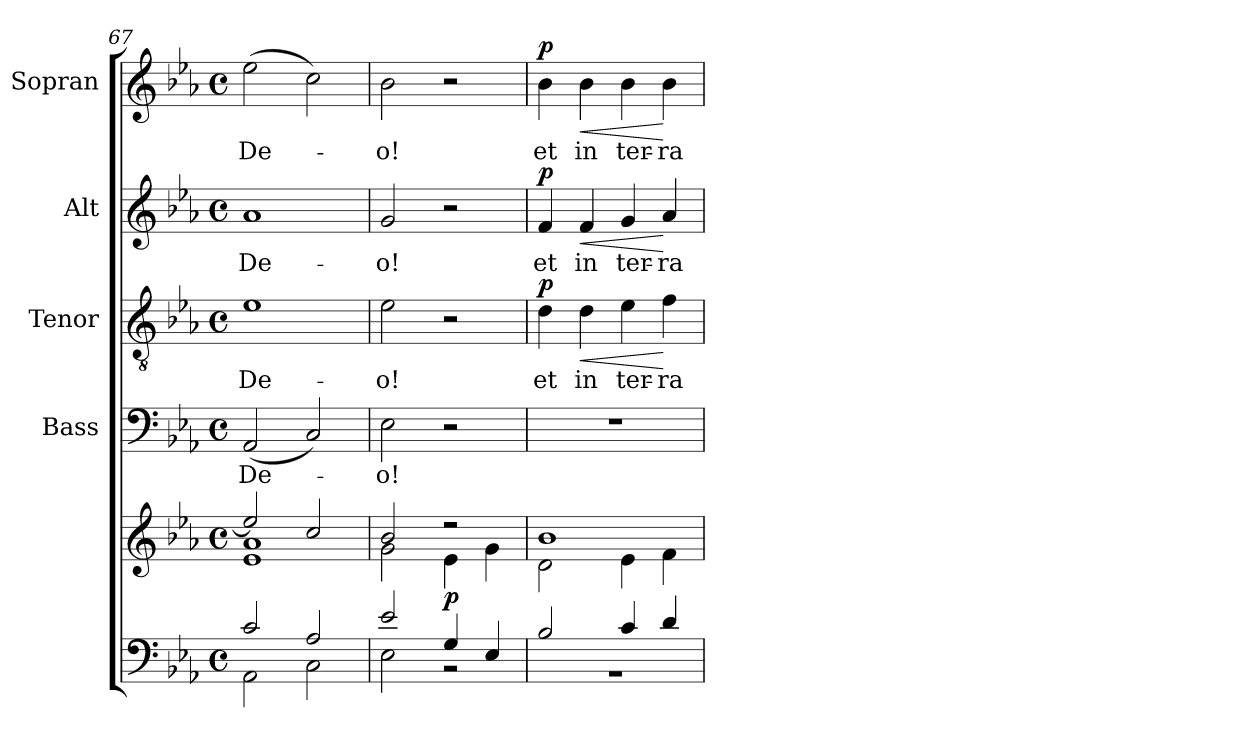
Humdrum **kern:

**kern	**kern	**dynam	**kern	**text	**kern	**text	**dynam	**kern	**text	**dynam	**kern	**text	**dynam
*part5	*part5	*part5	*part4	*part4	*part3	*part3	*part3	*part2	*part2	*part2	*part1	*part1	*part1
*staff6	*staff5	*staff5/6	*staff4	*staff4	*staff3	*staff3	*staff3	*staff2	*staff2	*staff2	*staff1	*staff1	*staff1
*	*	*	*I"Bass	*	*I"Tenor	*	*	*I"Alt	*	*	*I"Sopran	*	*
*	*	*	*I'B.	*	*I'T.	*	*	*I'A.	*	*	*I'S.	*	*
*clefF4	*clefG2	*	*clefF4	*	*clefGv2	*	*	*clefG2	*	*	*clefG2	*	*
*k[b-e-a-]	*k[b-e-a-]	*	*k[b-e-a-]	*	*k[b-e-a-]	*	*	*k[b-e-a-]	*	*	*k[b-e-a-]	*	*
*E-:	*E-:	*	*E-:	*	*E-:	*	*	*E-:	*	*	*E-:	*	*
*M4/4	*M4/4	*	*M4/4	*	*M4/4	*	*	*M4/4	*	*	*M4/4	*	*
*met(c)	*met(c)	*	*met(c)	*	*met(c)	*	*	*met(c)	*	*	*met(c)	*	*
=67	=67	=67	=67	=67	=67	=67	=67	=67	=67	=67	=67	=67	=67
*^	*^	*	*	*	*	*	*	*	*	*	*	*	*
!	!	!	!	!	!	!LO:LY:b	!	!LO:LY:b	!	!	!LO:LY:b	!	!	!LO:LY:b	!
2c/	2AA-\	2ee-/]	1e- 1a-	.	(<2AA-/	De-	1e-	De-	.	1a-	De-	.	(>2ee-\	De-	.
2A-/	2C\	2cc/	.	.	2C/)	.	.	.	.	.	.	.	2cc\)	.	.
=68	=68	=68	=68	=68	=68	=68	=68	=68	=68	=68	=68	=68	=68	=68	=68
!	!	!	!	!	!	!LO:LY:b	!	!LO:LY:b	!	!	!LO:LY:b	!	!	!LO:LY:b	!
2e-/	2E-\	2b-/	2g\	.	2E-\	-o!	2e-\	-o!	.	2g/	-o!	.	2b-\	-o!	.
!	!	!	!	!LO:DY:b	!	!	!	!	!	!	!	!	!	!	!
4G/	2rBB	2r	4e-\	p	2r	.	2r	.	.	2r	.	.	2r	.	.
4E-/	.	.	4g\	.	.	.	.	.	.	.	.	.	.	.	.
=69	=69	=69	=69	=69	=69	=69	=69	=69	=69	=69	=69	=69	=69	=69	=69
!	!	!	!	!	!	!	!	!LO:LY:b	!LO:DY:a	!	!LO:LY:b	!LO:DY:a	!	!LO:LY:b	!LO:DY:a
2B-/	1rBB	1b-	2d\	.	1r	.	4d\	et	p	4f/	et	p	4b-\	et	p
!	!	!	!	!	!	!	!	!LO:LY:b	!LO:HP:b	!	!LO:LY:b	!LO:HP:b	!	!LO:LY:b	!LO:HP:b
.	.	.	.	.	.	.	4d\	in	<	4f/	in	<	4b-\	in	<
!	!	!	!	!	!	!	!	!LO:LY:b	!	!	!LO:LY:b	!	!	!LO:LY:b	!
4c/	.	.	4e-\	.	.	.	4e-\	ter-	.	4g/	ter-	.	4b-\	ter-	.
!	!	!	!	!	!	!	!	!LO:LY:b	!	!	!LO:LY:b	!	!	!LO:LY:b	!
4d/	.	.	4f\	.	.	.	4f\	-ra	[	4a-/	-ra	[	4b-\	-ra	[
*v	*v	*	*	*	*	*	*	*	*	*	*	*	*	*	*
*	*v	*v	*	*	*	*	*	*	*	*	*	*	*	*
=	=	=	=	=	=	=	=	=	=	=	=	=	=
*-	*-	*-	*-	*-	*-	*-	*-	*-	*-	*-	*-	*-	*-
